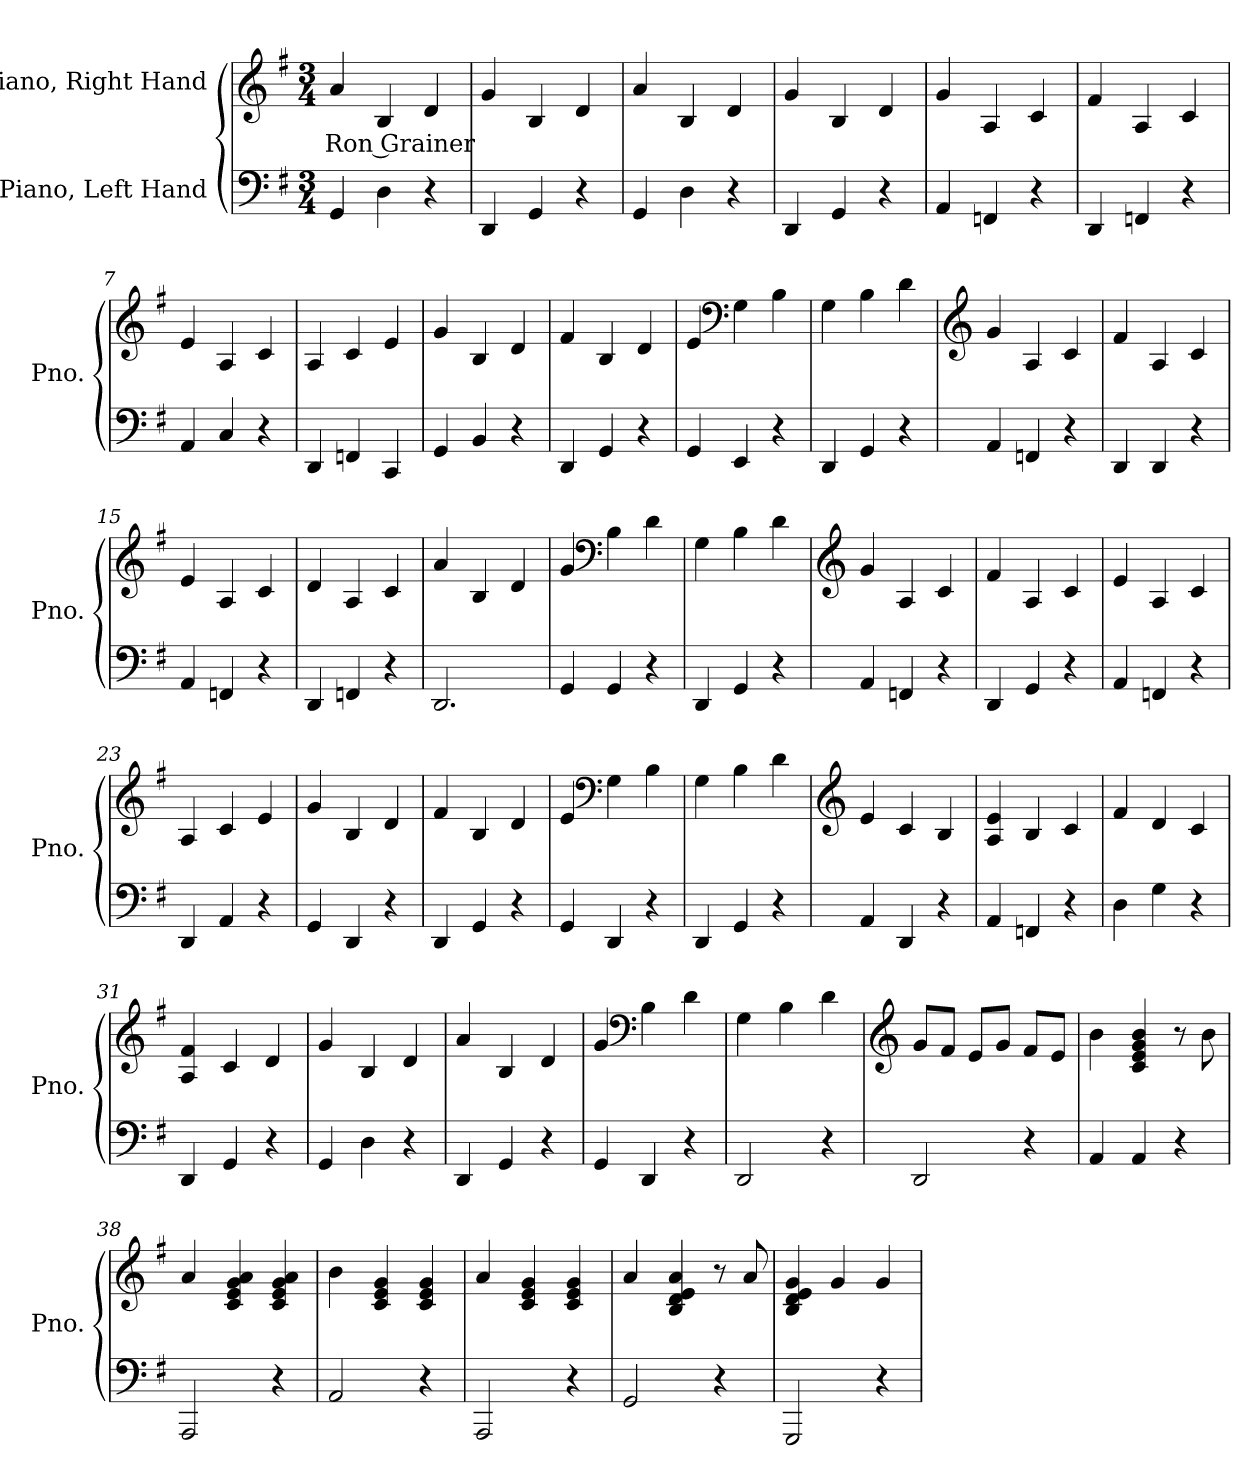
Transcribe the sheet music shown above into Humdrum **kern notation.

**kern	**kern	**text
*part2	*part1	*part1
*staff2	*staff1	*staff1
*I"Piano, Left Hand	*I"Piano, Right Hand	*
*I'Pno.	*I'Pno.	*
*clefF4	*clefG2	*
*k[f#]	*k[f#]	*
*M3/4	*M3/4	*
*MM100	*MM100	*
=1	=1	=1
!	!	!LO:LY:b
4GG/	4a/	Ron Grainer
4D\	4B/	.
4r	4d/	.
=2	=2	=2
4DD/	4g/	.
4GG/	4B/	.
4r	4d/	.
=3	=3	=3
4GG/	4a/	.
4D\	4B/	.
4r	4d/	.
=4	=4	=4
4DD/	4g/	.
4GG/	4B/	.
4r	4d/	.
=5	=5	=5
4AA/	4g/	.
4FFn/	4A/	.
4r	4c/	.
=6	=6	=6
4DD/	4f#/	.
4FFn/	4A/	.
4r	4c/	.
!!LO:LB:g=z
=7	=7	=7
4AA/	4e/	.
4C/	4A/	.
4r	4c/	.
=8	=8	=8
4DD/	4A/	.
4FFn/	4c/	.
4CC/	4e/	.
=9	=9	=9
4GG/	4g/	.
4BB/	4B/	.
4r	4d/	.
=10	=10	=10
4DD/	4f#/	.
4GG/	4B/	.
4r	4d/	.
=11	=11	=11
4GG/	4e/	.
*	*clefF4	*
4EE/	4G\	.
4r	4B\	.
=12	=12	=12
4DD/	4G\	.
4GG/	4B\	.
4r	4d\	.
=13	=13	=13
*	*clefG2	*
4AA/	4g/	.
4FFn/	4A/	.
4r	4c/	.
=14	=14	=14
4DD/	4f#/	.
4DD/	4A/	.
4r	4c/	.
!!LO:LB:g=z
=15	=15	=15
4AA/	4e/	.
4FFn/	4A/	.
4r	4c/	.
=16	=16	=16
4DD/	4d/	.
4FFn/	4A/	.
4r	4c/	.
=17	=17	=17
2.DD/	4a/	.
.	4B/	.
.	4d/	.
=18	=18	=18
4GG/	4g/	.
*	*clefF4	*
4GG/	4B\	.
4r	4d\	.
=19	=19	=19
4DD/	4G\	.
4GG/	4B\	.
4r	4d\	.
=20	=20	=20
*	*clefG2	*
4AA/	4g/	.
4FFn/	4A/	.
4r	4c/	.
=21	=21	=21
4DD/	4f#/	.
4GG/	4A/	.
4r	4c/	.
=22	=22	=22
4AA/	4e/	.
4FFn/	4A/	.
4r	4c/	.
!!LO:LB:g=z
=23	=23	=23
4DD/	4A/	.
4AA/	4c/	.
4r	4e/	.
=24	=24	=24
4GG/	4g/	.
4DD/	4B/	.
4r	4d/	.
=25	=25	=25
4DD/	4f#/	.
4GG/	4B/	.
4r	4d/	.
=26	=26	=26
4GG/	4e/	.
*	*clefF4	*
4DD/	4G\	.
4r	4B\	.
=27	=27	=27
4DD/	4G\	.
4GG/	4B\	.
4r	4d\	.
=28	=28	=28
*	*clefG2	*
4AA/	4e/	.
4DD/	4c/	.
4r	4B/	.
=29	=29	=29
4AA/	4A/ 4e/	.
4FFn/	4B/	.
4r	4c/	.
=30	=30	=30
4D\	4f#/	.
4G\	4d/	.
4r	4c/	.
=31	=31	=31
4DD/	4A/ 4f#/	.
4GG/	4c/	.
4r	4d/	.
!!LO:LB:g=z
=32	=32	=32
4GG/	4g/	.
4D\	4B/	.
4r	4d/	.
=33	=33	=33
4DD/	4a/	.
4GG/	4B/	.
4r	4d/	.
=34	=34	=34
4GG/	4g/	.
*	*clefF4	*
4DD/	4B\	.
4r	4d\	.
=35	=35	=35
2DD/	4G\	.
.	4B\	.
4r	4d\	.
=36	=36	=36
*	*clefG2	*
2DD/	8g/L	.
.	8f#/J	.
.	8e/L	.
.	8g/J	.
4r	8f#/L	.
.	8e/J	.
=37	=37	=37
4AA/	4b\	.
4AA/	4c/ 4e/ 4g/ 4b/	.
4r	8r	.
.	8b\	.
=38	=38	=38
2AAA/	4a/	.
.	4c/ 4e/ 4g/ 4a/	.
4r	4c/ 4e/ 4g/ 4a/	.
=39	=39	=39
2AA/	4b\	.
.	4c/ 4e/ 4g/	.
4r	4c/ 4e/ 4g/	.
!!LO:LB:g=z
=40	=40	=40
2AAA/	4a/	.
.	4c/ 4e/ 4g/	.
4r	4c/ 4e/ 4g/	.
=41	=41	=41
2GG/	4a/	.
.	4B/ 4d/ 4e/ 4a/	.
4r	8r	.
.	8a/	.
=42	=42	=42
2GGG/	4B/ 4d/ 4e/ 4g/	.
.	4g/	.
4r	4g/	.
=	=	=
*-	*-	*-
